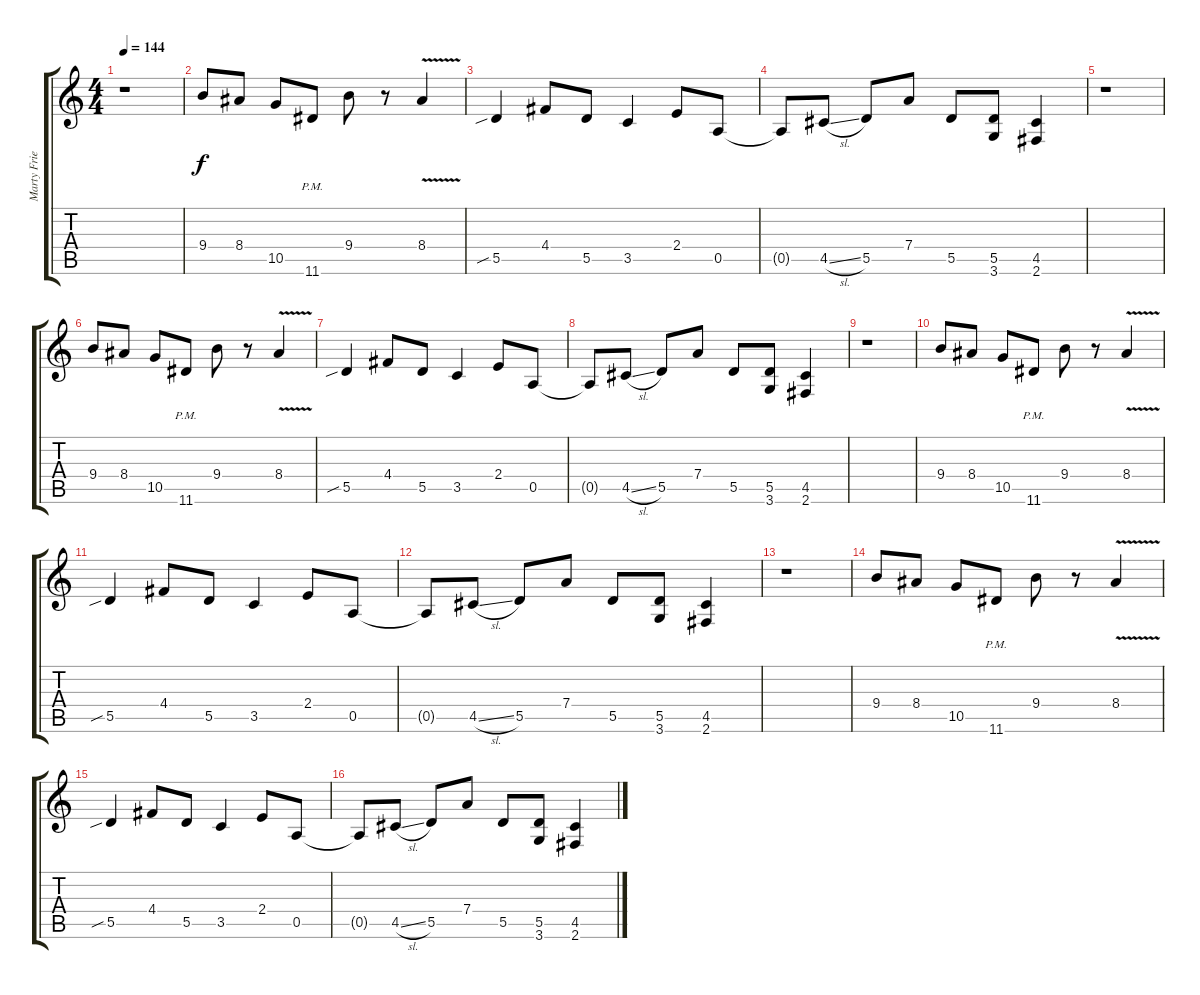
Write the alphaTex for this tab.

\track ("Marty Friedman" "Marty Frie") {instrument distortionguitar}
\staff {score tabs}
\tuning (E4 B3 G3 D3 A2 E2) {hide}
\ts (4 4)
\tempo 144
\clef g2
\ks c
r.1{dy f} |
9.4.8 8.4.8 10.5.8 11.6{pm}.8 9.4.8 r.8 8.4{v}.4 |
5.5{sib}.4 4.4.8 5.5.8 3.5.4 2.4.8 0.5.8 |
0.5{t}.8 4.5{sl}.8 5.5.8 7.4.8 5.5.8 (5.5 3.6).8 (4.5 2.6).4 |
r.1 |
9.4.8 8.4.8 10.5.8 11.6{pm}.8 9.4.8 r.8 8.4{v}.4 |
5.5{sib}.4 4.4.8 5.5.8 3.5.4 2.4.8 0.5.8 |
0.5{t}.8 4.5{sl}.8 5.5.8 7.4.8 5.5.8 (5.5 3.6).8 (4.5 2.6).4 |
r.1 |
9.4.8 8.4.8 10.5.8 11.6{pm}.8 9.4.8 r.8 8.4{v}.4 |
5.5{sib}.4 4.4.8 5.5.8 3.5.4 2.4.8 0.5.8 |
0.5{t}.8 4.5{sl}.8 5.5.8 7.4.8 5.5.8 (5.5 3.6).8 (4.5 2.6).4 |
r.1 |
9.4.8 8.4.8 10.5.8 11.6{pm}.8 9.4.8 r.8 8.4{v}.4 |
5.5{sib}.4 4.4.8 5.5.8 3.5.4 2.4.8 0.5.8 |
0.5{t}.8 4.5{sl}.8 5.5.8 7.4.8 5.5.8 (5.5 3.6).8 (4.5 2.6).4
